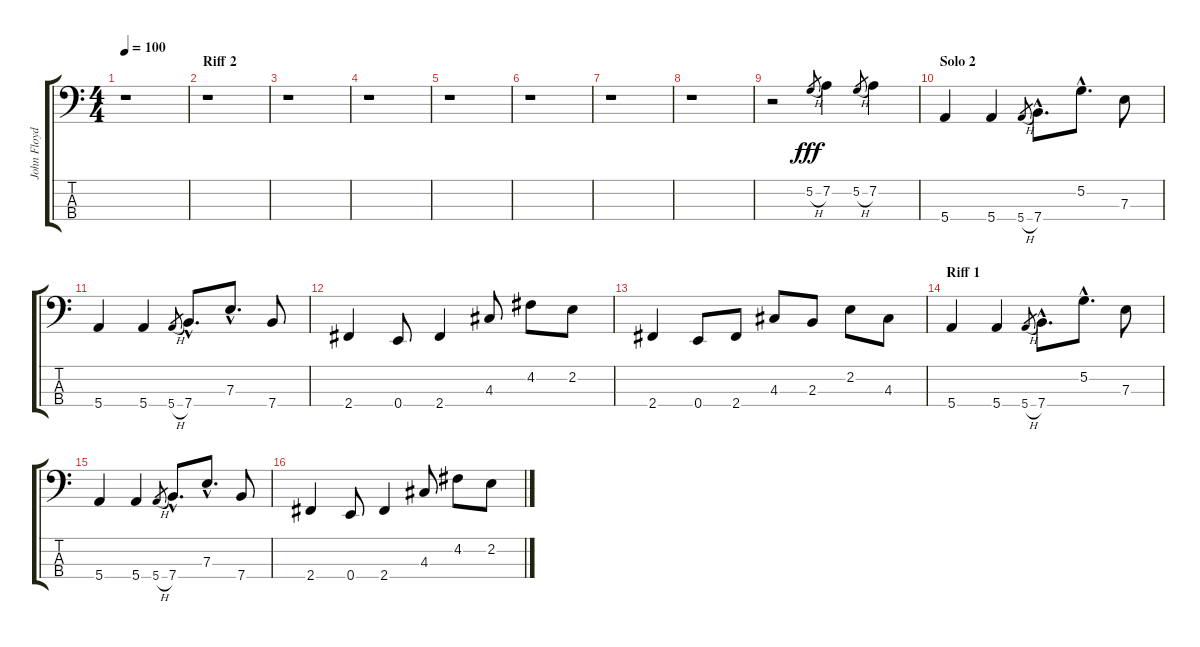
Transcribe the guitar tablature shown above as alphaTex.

\track ("John Floyd" "John Floyd") {instrument acousticguitarsteel}
\staff {score tabs}
\tuning (G2 D2 A1 E1) {hide}
\ts (4 4)
\tempo 100
\clef f4
\ks c
r.1{dy fff} |
\section ("" "Riff 2")
r.1 |
r.1 |
r.1 |
r.1 |
r.1 |
r.1 |
r.1 |
r.2 5.2{h}.8{gr} 7.2.4 5.2{h}.8{gr} 7.2.4 |
\section ("" "Solo 2")
5.4.4 5.4.4 5.4{h}.8{gr} 7.4{hac}.8{d} 5.2{hac}.8{d} 7.3.8 |
5.4.4 5.4.4 5.4{h}.8{gr} 7.4{hac}.8{d} 7.3{hac}.8{d} 7.4.8 |
2.4.4 0.4.8 2.4.4 4.3.8 4.2.8 2.2.8 |
2.4.4 0.4.8 2.4.8 4.3.8 2.3.8 2.2.8 4.3.8 |
\section ("" "Riff 1")
5.4.4 5.4.4 5.4{h}.8{gr} 7.4{hac}.8{d} 5.2{hac}.8{d} 7.3.8 |
5.4.4 5.4.4 5.4{h}.8{gr} 7.4{hac}.8{d} 7.3{hac}.8{d} 7.4.8 |
2.4.4 0.4.8 2.4.4 4.3.8 4.2.8 2.2.8
